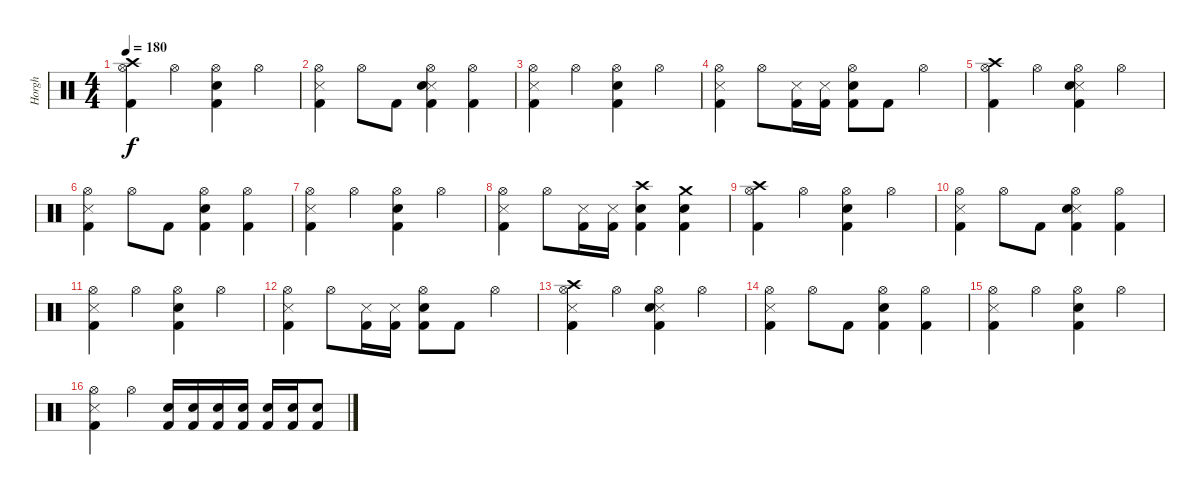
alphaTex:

\track ("Horgh" "Horgh") {instrument percussion}
\staff {score}
\articulation defaults
\ts (4 4)
\tempo 180
\clef neutral
\ks c
("Crash high (hit)" "Hi-Hat (open)" "Kick (hit) 2").4{dy f} "Hi-Hat (open)".4 ("Hi-Hat (open)" "Electric Snare (hit)" "Kick (hit) 2").4 "Hi-Hat (open)".4 |
("Snare (side stick) 3" "Hi-Hat (open)" "Kick (hit) 2").4 "Hi-Hat (open)".8 "Kick (hit) 2".8 ("Snare (side stick) 3" "Hi-Hat (open)" "Electric Snare (hit)" "Kick (hit) 2").4 ("Hi-Hat (open)" "Kick (hit) 2").4 |
("Snare (side stick) 3" "Hi-Hat (open)" "Kick (hit) 2").4 "Hi-Hat (open)".4 ("Hi-Hat (open)" "Electric Snare (hit)" "Kick (hit) 2").4 "Hi-Hat (open)".4 |
("Snare (side stick) 3" "Hi-Hat (open)" "Kick (hit) 2").4 "Hi-Hat (open)".8 ("Snare (side stick) 3" "Kick (hit) 2").16 ("Snare (side stick) 3" "Kick (hit) 2").16 ("Hi-Hat (open)" "Electric Snare (hit)" "Kick (hit) 2").8 "Kick (hit) 2".8 "Hi-Hat (open)".4 |
("Crash high (hit)" "Hi-Hat (open)" "Kick (hit) 2").4 "Hi-Hat (open)".4 ("Snare (side stick) 3" "Hi-Hat (open)" "Electric Snare (hit)" "Kick (hit) 2").4 "Hi-Hat (open)".4 |
("Snare (side stick) 3" "Hi-Hat (open)" "Kick (hit) 2").4 "Hi-Hat (open)".8 "Kick (hit) 2".8 ("Hi-Hat (open)" "Electric Snare (hit)" "Kick (hit) 2").4 ("Hi-Hat (open)" "Kick (hit) 2").4 |
("Snare (side stick) 3" "Hi-Hat (open)" "Kick (hit) 2").4 "Hi-Hat (open)".4 ("Hi-Hat (open)" "Electric Snare (hit)" "Kick (hit) 2").4 "Hi-Hat (open)".4 |
("Snare (side stick) 3" "Hi-Hat (open)" "Kick (hit) 2").4 "Hi-Hat (open)".8 ("Snare (side stick) 3" "Kick (hit) 2").16 ("Snare (side stick) 3" "Kick (hit) 2").16 ("Crash high (hit)" "Electric Snare (hit)" "Kick (hit) 2").4 ("Crash medium (hit)" "Electric Snare (hit)" "Kick (hit) 2").4 |
("Crash high (hit)" "Hi-Hat (open)" "Kick (hit) 2").4 "Hi-Hat (open)".4 ("Hi-Hat (open)" "Electric Snare (hit)" "Kick (hit) 2").4 "Hi-Hat (open)".4 |
("Snare (side stick) 3" "Hi-Hat (open)" "Kick (hit) 2").4 "Hi-Hat (open)".8 "Kick (hit) 2".8 ("Snare (side stick) 3" "Hi-Hat (open)" "Electric Snare (hit)" "Kick (hit) 2").4 ("Hi-Hat (open)" "Kick (hit) 2").4 |
("Snare (side stick) 3" "Hi-Hat (open)" "Kick (hit) 2").4 "Hi-Hat (open)".4 ("Hi-Hat (open)" "Electric Snare (hit)" "Kick (hit) 2").4 "Hi-Hat (open)".4 |
("Snare (side stick) 3" "Hi-Hat (open)" "Kick (hit) 2").4 "Hi-Hat (open)".8 ("Snare (side stick) 3" "Kick (hit) 2").16 ("Snare (side stick) 3" "Kick (hit) 2").16 ("Hi-Hat (open)" "Electric Snare (hit)" "Kick (hit) 2").8 "Kick (hit) 2".8 "Hi-Hat (open)".4 |
("Crash high (hit)" "Snare (side stick) 3" "Hi-Hat (open)" "Kick (hit) 2").4 "Hi-Hat (open)".4 ("Snare (side stick) 3" "Hi-Hat (open)" "Electric Snare (hit)" "Kick (hit) 2").4 "Hi-Hat (open)".4 |
("Snare (side stick) 3" "Hi-Hat (open)" "Kick (hit) 2").4 "Hi-Hat (open)".8 "Kick (hit) 2".8 ("Hi-Hat (open)" "Electric Snare (hit)" "Kick (hit) 2").4 ("Hi-Hat (open)" "Kick (hit) 2").4 |
("Snare (side stick) 3" "Hi-Hat (open)" "Kick (hit) 2").4 "Hi-Hat (open)".4 ("Hi-Hat (open)" "Electric Snare (hit)" "Kick (hit) 2").4 "Hi-Hat (open)".4 |
("Snare (side stick) 3" "Hi-Hat (open)" "Kick (hit) 2").4 "Hi-Hat (open)".4 ("Electric Snare (hit)" "Kick (hit) 2").16 ("Electric Snare (hit)" "Kick (hit) 2").16 ("Electric Snare (hit)" "Kick (hit) 2").16 ("Electric Snare (hit)" "Kick (hit) 2").16 ("Electric Snare (hit)" "Kick (hit) 2").16 ("Electric Snare (hit)" "Kick (hit) 2").16 ("Electric Snare (hit)" "Kick (hit) 2").8
